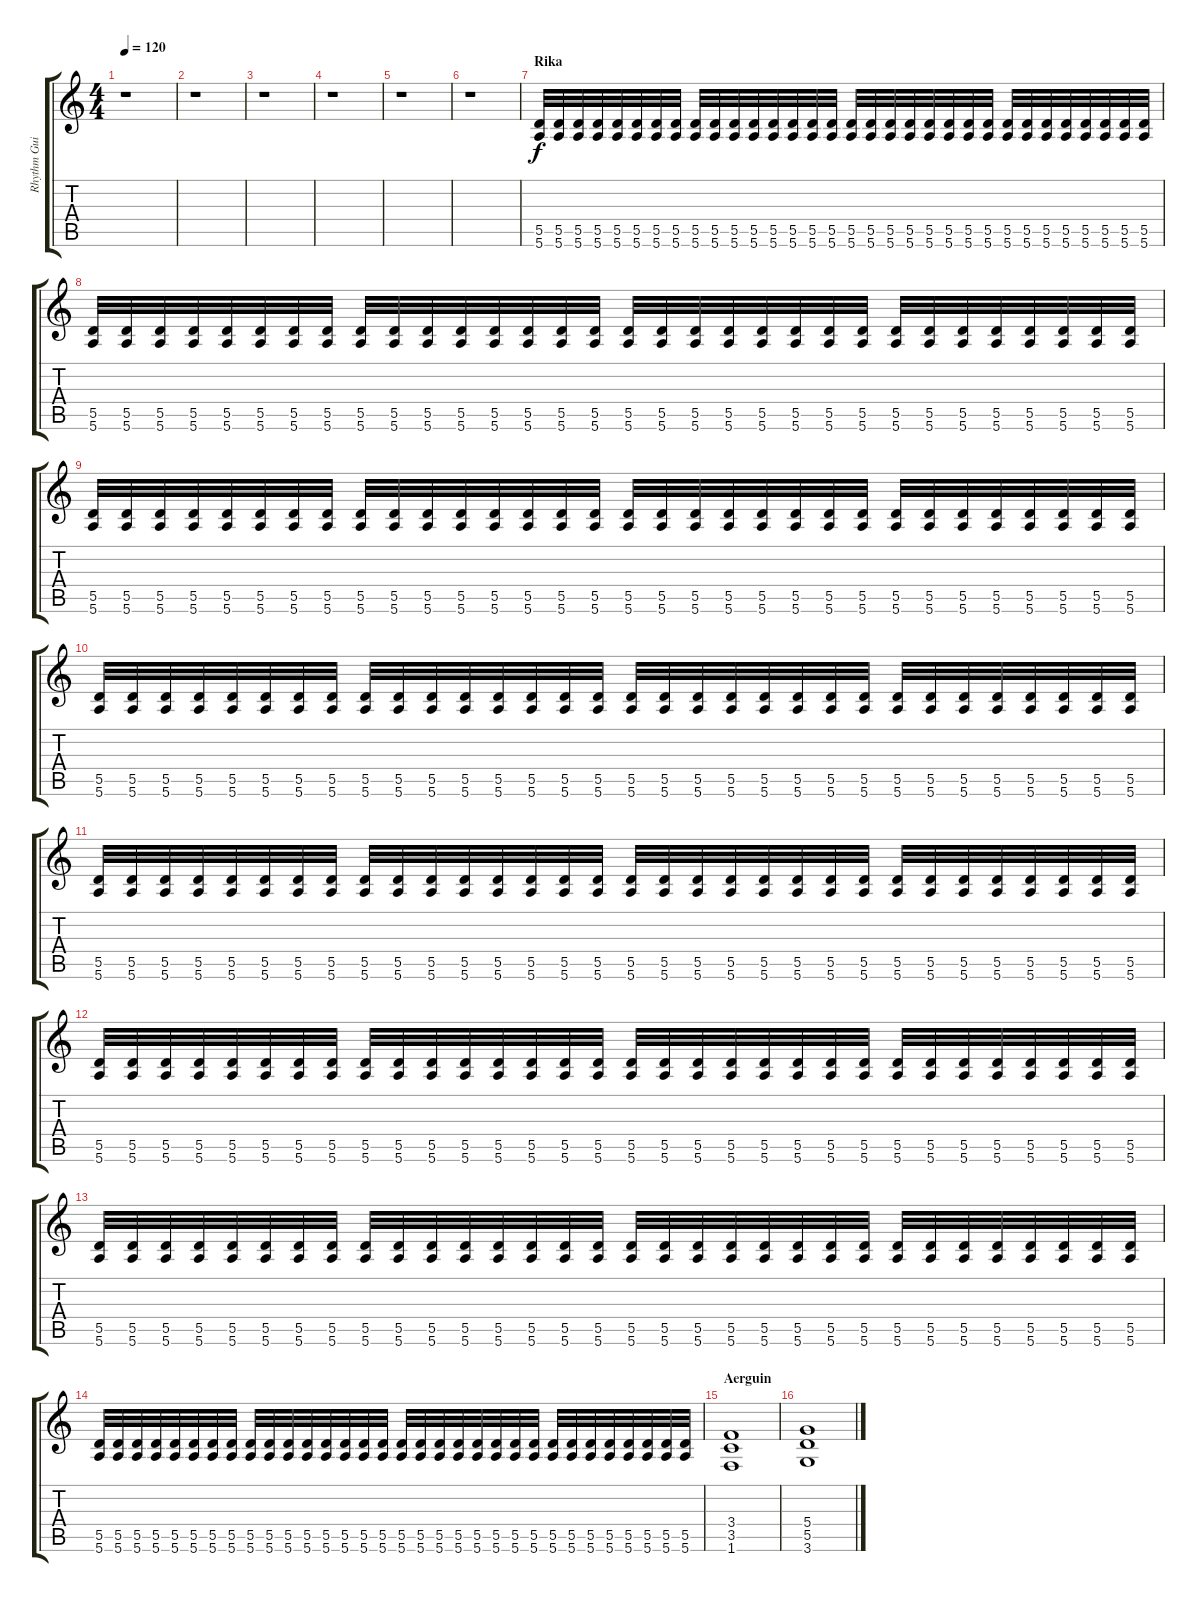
\track ("Rhythm Guitarz" "Rhythm Gui") {instrument electricguitarmuted}
\staff {score tabs}
\tuning (E4 B3 G3 D3 A2 E2) {hide}
\ts (4 4)
\tempo 120
\clef g2
\ks c
r.1{dy fff} |
r.1 |
r.1 |
r.1 |
r.1 |
r.1 |
\section ("" "Rika")
(5.5 5.6).32{dy f instrument distortionguitar} (5.5 5.6).32 (5.5 5.6).32 (5.5 5.6).32 (5.5 5.6).32 (5.5 5.6).32 (5.5 5.6).32 (5.5 5.6).32 (5.5 5.6).32 (5.5 5.6).32 (5.5 5.6).32 (5.5 5.6).32 (5.5 5.6).32 (5.5 5.6).32 (5.5 5.6).32 (5.5 5.6).32 (5.5 5.6).32 (5.5 5.6).32 (5.5 5.6).32 (5.5 5.6).32 (5.5 5.6).32 (5.5 5.6).32 (5.5 5.6).32 (5.5 5.6).32 (5.5 5.6).32 (5.5 5.6).32 (5.5 5.6).32 (5.5 5.6).32 (5.5 5.6).32 (5.5 5.6).32 (5.5 5.6).32 (5.5 5.6).32 |
(5.5 5.6).32 (5.5 5.6).32 (5.5 5.6).32 (5.5 5.6).32 (5.5 5.6).32 (5.5 5.6).32 (5.5 5.6).32 (5.5 5.6).32 (5.5 5.6).32 (5.5 5.6).32 (5.5 5.6).32 (5.5 5.6).32 (5.5 5.6).32 (5.5 5.6).32 (5.5 5.6).32 (5.5 5.6).32 (5.5 5.6).32 (5.5 5.6).32 (5.5 5.6).32 (5.5 5.6).32 (5.5 5.6).32 (5.5 5.6).32 (5.5 5.6).32 (5.5 5.6).32 (5.5 5.6).32 (5.5 5.6).32 (5.5 5.6).32 (5.5 5.6).32 (5.5 5.6).32 (5.5 5.6).32 (5.5 5.6).32 (5.5 5.6).32 |
(5.5 5.6).32 (5.5 5.6).32 (5.5 5.6).32 (5.5 5.6).32 (5.5 5.6).32 (5.5 5.6).32 (5.5 5.6).32 (5.5 5.6).32 (5.5 5.6).32 (5.5 5.6).32 (5.5 5.6).32 (5.5 5.6).32 (5.5 5.6).32 (5.5 5.6).32 (5.5 5.6).32 (5.5 5.6).32 (5.5 5.6).32 (5.5 5.6).32 (5.5 5.6).32 (5.5 5.6).32 (5.5 5.6).32 (5.5 5.6).32 (5.5 5.6).32 (5.5 5.6).32 (5.5 5.6).32 (5.5 5.6).32 (5.5 5.6).32 (5.5 5.6).32 (5.5 5.6).32 (5.5 5.6).32 (5.5 5.6).32 (5.5 5.6).32 |
(5.5 5.6).32 (5.5 5.6).32 (5.5 5.6).32 (5.5 5.6).32 (5.5 5.6).32 (5.5 5.6).32 (5.5 5.6).32 (5.5 5.6).32 (5.5 5.6).32 (5.5 5.6).32 (5.5 5.6).32 (5.5 5.6).32 (5.5 5.6).32 (5.5 5.6).32 (5.5 5.6).32 (5.5 5.6).32 (5.5 5.6).32 (5.5 5.6).32 (5.5 5.6).32 (5.5 5.6).32 (5.5 5.6).32 (5.5 5.6).32 (5.5 5.6).32 (5.5 5.6).32 (5.5 5.6).32 (5.5 5.6).32 (5.5 5.6).32 (5.5 5.6).32 (5.5 5.6).32 (5.5 5.6).32 (5.5 5.6).32 (5.5 5.6).32 |
(5.5 5.6).32 (5.5 5.6).32 (5.5 5.6).32 (5.5 5.6).32 (5.5 5.6).32 (5.5 5.6).32 (5.5 5.6).32 (5.5 5.6).32 (5.5 5.6).32 (5.5 5.6).32 (5.5 5.6).32 (5.5 5.6).32 (5.5 5.6).32 (5.5 5.6).32 (5.5 5.6).32 (5.5 5.6).32 (5.5 5.6).32 (5.5 5.6).32 (5.5 5.6).32 (5.5 5.6).32 (5.5 5.6).32 (5.5 5.6).32 (5.5 5.6).32 (5.5 5.6).32 (5.5 5.6).32 (5.5 5.6).32 (5.5 5.6).32 (5.5 5.6).32 (5.5 5.6).32 (5.5 5.6).32 (5.5 5.6).32 (5.5 5.6).32 |
(5.5 5.6).32 (5.5 5.6).32 (5.5 5.6).32 (5.5 5.6).32 (5.5 5.6).32 (5.5 5.6).32 (5.5 5.6).32 (5.5 5.6).32 (5.5 5.6).32 (5.5 5.6).32 (5.5 5.6).32 (5.5 5.6).32 (5.5 5.6).32 (5.5 5.6).32 (5.5 5.6).32 (5.5 5.6).32 (5.5 5.6).32 (5.5 5.6).32 (5.5 5.6).32 (5.5 5.6).32 (5.5 5.6).32 (5.5 5.6).32 (5.5 5.6).32 (5.5 5.6).32 (5.5 5.6).32 (5.5 5.6).32 (5.5 5.6).32 (5.5 5.6).32 (5.5 5.6).32 (5.5 5.6).32 (5.5 5.6).32 (5.5 5.6).32 |
(5.5 5.6).32 (5.5 5.6).32 (5.5 5.6).32 (5.5 5.6).32 (5.5 5.6).32 (5.5 5.6).32 (5.5 5.6).32 (5.5 5.6).32 (5.5 5.6).32 (5.5 5.6).32 (5.5 5.6).32 (5.5 5.6).32 (5.5 5.6).32 (5.5 5.6).32 (5.5 5.6).32 (5.5 5.6).32 (5.5 5.6).32 (5.5 5.6).32 (5.5 5.6).32 (5.5 5.6).32 (5.5 5.6).32 (5.5 5.6).32 (5.5 5.6).32 (5.5 5.6).32 (5.5 5.6).32 (5.5 5.6).32 (5.5 5.6).32 (5.5 5.6).32 (5.5 5.6).32 (5.5 5.6).32 (5.5 5.6).32 (5.5 5.6).32 |
(5.5 5.6).32 (5.5 5.6).32 (5.5 5.6).32 (5.5 5.6).32 (5.5 5.6).32 (5.5 5.6).32 (5.5 5.6).32 (5.5 5.6).32 (5.5 5.6).32 (5.5 5.6).32 (5.5 5.6).32 (5.5 5.6).32 (5.5 5.6).32 (5.5 5.6).32 (5.5 5.6).32 (5.5 5.6).32 (5.5 5.6).32 (5.5 5.6).32 (5.5 5.6).32 (5.5 5.6).32 (5.5 5.6).32 (5.5 5.6).32 (5.5 5.6).32 (5.5 5.6).32 (5.5 5.6).32 (5.5 5.6).32 (5.5 5.6).32 (5.5 5.6).32 (5.5 5.6).32 (5.5 5.6).32 (5.5 5.6).32 (5.5 5.6).32 |
\section ("" "Aerguin")
(3.4 3.5 1.6).1{volume 13 balance 12} |
(5.4 5.5 3.6).1
